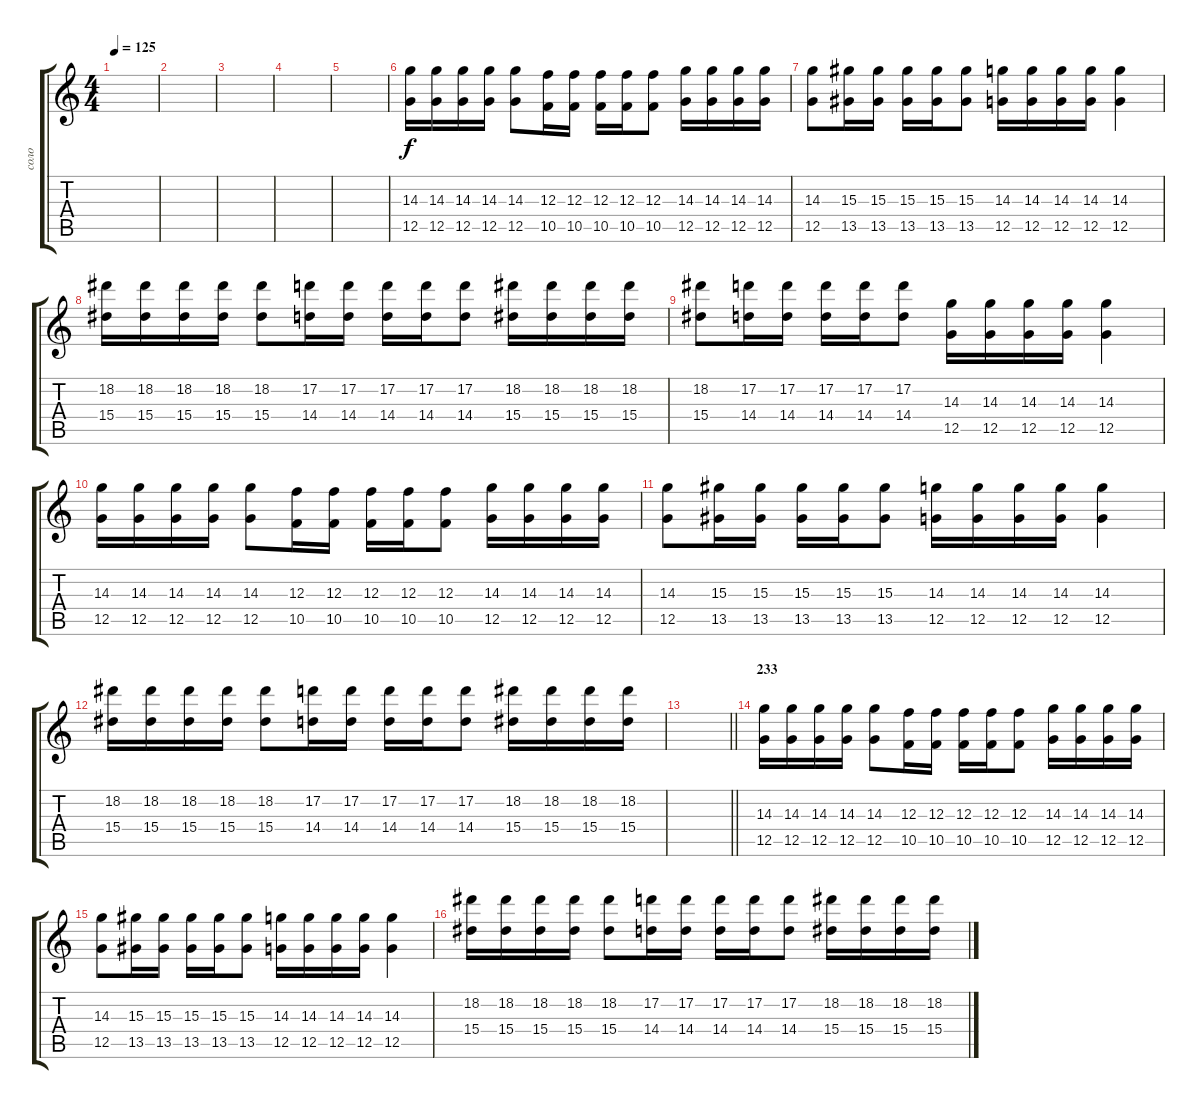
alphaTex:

\track ("соло" "соло") {instrument overdrivenguitar}
\staff {score tabs}
\tuning (D4 A3 F3 C3 G2 C2) {hide}
\ts (4 4)
\tempo 125
\clef g2
\ks c
|
|
|
|
|
(14.3 12.5).16{volume 16 instrument overdrivenguitar} (14.3 12.5).16 (14.3 12.5).16 (14.3 12.5).16 (14.3 12.5).8 (12.3 10.5).16 (12.3 10.5).16 (12.3 10.5).16 (12.3 10.5).16 (12.3 10.5).8 (14.3 12.5).16 (14.3 12.5).16 (14.3 12.5).16 (14.3 12.5).16 |
(14.3 12.5).8 (15.3 13.5).16 (15.3 13.5).16 (15.3 13.5).16 (15.3 13.5).16 (15.3 13.5).8 (14.3 12.5).16 (14.3 12.5).16 (14.3 12.5).16 (14.3 12.5).16 (14.3 12.5).4 |
(18.2 15.4).16 (18.2 15.4).16 (18.2 15.4).16 (18.2 15.4).16 (18.2 15.4).8 (17.2 14.4).16 (17.2 14.4).16 (17.2 14.4).16 (17.2 14.4).16 (17.2 14.4).8 (18.2 15.4).16 (18.2 15.4).16 (18.2 15.4).16 (18.2 15.4).16 |
(18.2 15.4).8 (17.2 14.4).16 (17.2 14.4).16 (17.2 14.4).16 (17.2 14.4).16 (17.2 14.4).8 (14.3 12.5).16 (14.3 12.5).16 (14.3 12.5).16 (14.3 12.5).16 (14.3 12.5).4 |
(14.3 12.5).16 (14.3 12.5).16 (14.3 12.5).16 (14.3 12.5).16 (14.3 12.5).8 (12.3 10.5).16 (12.3 10.5).16 (12.3 10.5).16 (12.3 10.5).16 (12.3 10.5).8 (14.3 12.5).16 (14.3 12.5).16 (14.3 12.5).16 (14.3 12.5).16 |
(14.3 12.5).8 (15.3 13.5).16 (15.3 13.5).16 (15.3 13.5).16 (15.3 13.5).16 (15.3 13.5).8 (14.3 12.5).16 (14.3 12.5).16 (14.3 12.5).16 (14.3 12.5).16 (14.3 12.5).4 |
(18.2 15.4).16 (18.2 15.4).16 (18.2 15.4).16 (18.2 15.4).16 (18.2 15.4).8 (17.2 14.4).16 (17.2 14.4).16 (17.2 14.4).16 (17.2 14.4).16 (17.2 14.4).8 (18.2 15.4).16 (18.2 15.4).16 (18.2 15.4).16 (18.2 15.4).16 |
\barLineRight lightlight
|
\section ("" "233")
(14.3 12.5).16{volume 16 instrument overdrivenguitar} (14.3 12.5).16 (14.3 12.5).16 (14.3 12.5).16 (14.3 12.5).8 (12.3 10.5).16 (12.3 10.5).16 (12.3 10.5).16 (12.3 10.5).16 (12.3 10.5).8 (14.3 12.5).16 (14.3 12.5).16 (14.3 12.5).16 (14.3 12.5).16 |
(14.3 12.5).8 (15.3 13.5).16 (15.3 13.5).16 (15.3 13.5).16 (15.3 13.5).16 (15.3 13.5).8 (14.3 12.5).16 (14.3 12.5).16 (14.3 12.5).16 (14.3 12.5).16 (14.3 12.5).4 |
(18.2 15.4).16 (18.2 15.4).16 (18.2 15.4).16 (18.2 15.4).16 (18.2 15.4).8 (17.2 14.4).16 (17.2 14.4).16 (17.2 14.4).16 (17.2 14.4).16 (17.2 14.4).8 (18.2 15.4).16 (18.2 15.4).16 (18.2 15.4).16 (18.2 15.4).16
